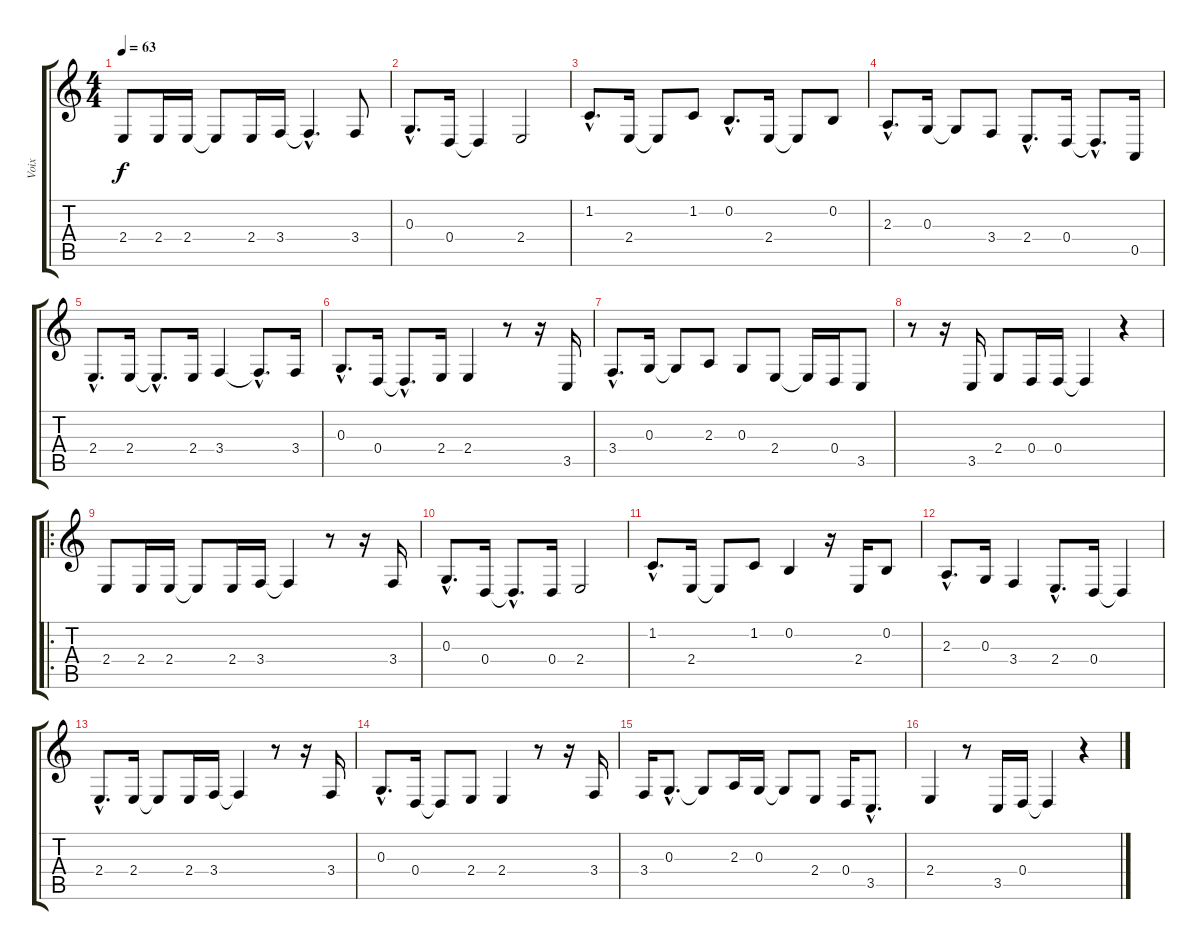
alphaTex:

\track ("Voix" "Voix") {instrument choiraahs}
\staff {score tabs}
\tuning (E4 B3 G3 D3 A2 E2) {hide}
\ts (4 4)
\tempo 63
\clef g2
\ks c
2.4.8{dy f instrument choiraahs} 2.4.16 2.4.16 2.4{t}.8 2.4.16 3.4.16 3.4{hac t}.4{d} 3.4.8 |
0.3{hac}.8{d} 0.4.16 0.4{t}.4 2.4.2 |
1.2{hac}.8{d} 2.4.16 2.4{t}.8 1.2.8 0.2{hac}.8{d} 2.4.16 2.4{t}.8 0.2.8 |
2.3{hac}.8{d} 0.3.16 0.3{t}.8 3.4.8 2.4{hac}.8{d} 0.4.16 0.4{hac t}.8{d} 0.5.16 |
2.4{hac}.8{d} 2.4.16 2.4{hac t}.8{d} 2.4.16 3.4.4 3.4{hac t}.8{d} 3.4.16 |
0.3{hac}.8{d} 0.4.16 0.4{hac t}.8{d} 2.4.16 2.4.4 r.8 r.16 3.5.16 |
3.4{hac}.8{d} 0.3.16 0.3{t}.8 2.3.8 0.3.8 2.4.8 2.4{t}.16 0.4.16 3.5.8 |
r.8 r.16 3.5.16 2.4.8 0.4.16 0.4.16 0.4{t}.4 r.4 |
\ro
2.4.8 2.4.16 2.4.16 2.4{t}.8 2.4.16 3.4.16 3.4{t}.4 r.8 r.16 3.4.16 |
0.3{hac}.8{d} 0.4.16 0.4{hac t}.8{d} 0.4.16 2.4.2 |
1.2{hac}.8{d} 2.4.16 2.4{t}.8 1.2.8 0.2.4 r.16 2.4.16 0.2.8 |
2.3{hac}.8{d} 0.3.16 3.4.4 2.4{hac}.8{d} 0.4.16 0.4{t}.4 |
2.4{hac}.8{d} 2.4.16 2.4{t}.8 2.4.16 3.4.16 3.4{t}.4 r.8 r.16 3.4.16 |
0.3{hac}.8{d} 0.4.16 0.4{t}.8 2.4.8 2.4.4 r.8 r.16 3.4.16 |
3.4.16 0.3{hac}.8{d} 0.3{t}.8 2.3.16 0.3.16 0.3{t}.8 2.4.8 0.4.16 3.5{hac}.8{d} |
2.4.4 r.8 3.5.16 0.4.16 0.4{t}.4 r.4
